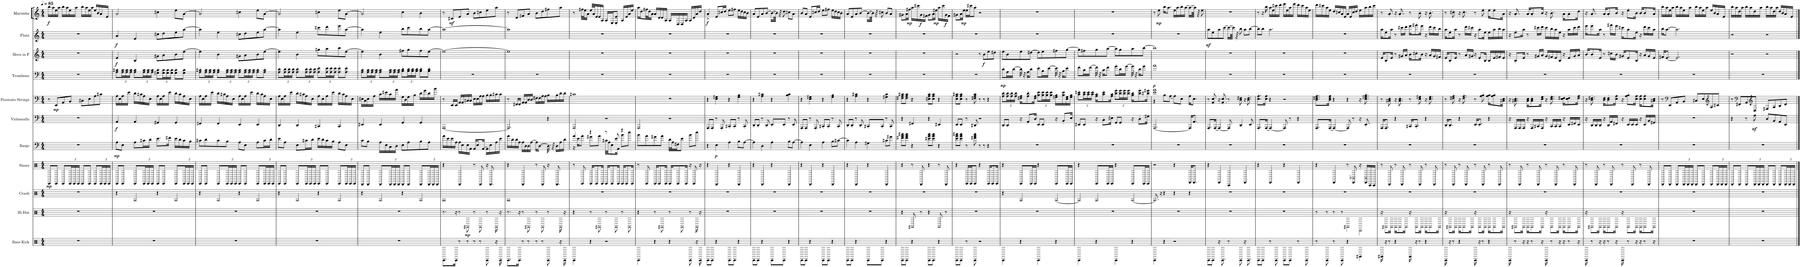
**kern	**kern	**dynam	**kern	**kern	**dynam	**kern	**dynam	**kern	**dynam	**kern	**dynam	**kern	**dynam	**kern	**dynam	**kern	**dynam	**kern	**dynam
*part11	*part10	*part10	*part9	*part8	*part8	*part7	*part7	*part6	*part6	*part5	*part5	*part4	*part4	*part3	*part3	*part2	*part2	*part1	*part1
*staff11	*staff10	*staff10	*staff9	*staff8	*staff8	*staff7	*staff7	*staff6	*staff6	*staff5	*staff5	*staff4	*staff4	*staff3	*staff3	*staff2	*staff2	*staff1	*staff1
*I"Bass Kick	*I"Hi Hat	*	*I"Crash	*I"Snare	*	*I"Banjo	*	*I"Violoncello	*	*I"Pizzicato Strings	*	*I"Trombone	*	*I"Horn in F	*	*I"Flute	*	*I"Marimba	*
*I'BK	*I'HH	*	*I'Cr	*I'Sn	*	*I'Bj.	*	*I'Vc.	*	*I'Pizz.	*	*I'Tbn.	*	*	*	*I'Fl.	*	*I'Mrm.	*
*clefX	*clefX	*	*clefX	*clefX	*	*clefF4	*	*clefF4	*	*clefF4	*	*clefF4	*	*clefG2	*	*clefG2	*	*clefG2	*
*	*	*	*	*	*	*	*	*	*	*Trd-7c-12	*	*	*	*Trd4c7	*	*	*	*	*
*k[]	*k[]	*	*k[]	*k[]	*	*k[]	*	*k[]	*	*k[]	*	*k[]	*	*k[]	*	*k[]	*	*k[]	*
*M4/4	*M4/4	*	*M4/4	*M4/4	*	*M4/4	*	*M4/4	*	*M4/4	*	*M4/4	*	*M4/4	*	*M4/4	*	*M4/4	*
*MM85	*MM85	*	*MM85	*MM85	*	*MM85	*	*MM85	*	*MM85	*	*MM85	*	*MM85	*	*MM85	*	*MM85	*
=1	=1	=1	=1	=1	=1	=1	=1	=1	=1	=1	=1	=1	=1	=1	=1	=1	=1	=1	=1
!	!	!	!	!	!LO:DY:b	!	!	!	!	!	!	!	!	!	!	!	!	!	!LO:DY:b
1r	1r	.	1r	8CC/L	mp	1r	.	1r	.	8r	.	1r	.	1r	.	1r	.	16bb\LL	f
.	.	.	.	.	.	.	.	.	.	.	.	.	.	.	.	.	.	16aa\	.
!	!	!	!	!	!	!	!	!	!	!	!LO:DY:b	!	!	!	!	!	!	!	!
.	.	.	.	8CC/J	.	.	.	.	.	8EE/L	mp	.	.	.	.	.	.	16ee\	.
.	.	.	.	.	.	.	.	.	.	.	.	.	.	.	.	.	.	16aa\JJ	.
.	.	.	.	8CC/L	.	.	.	.	.	8AA/	.	.	.	.	.	.	.	16bb\LL	.
.	.	.	.	.	.	.	.	.	.	.	.	.	.	.	.	.	.	16aa\	.
*	*	*	*	*Xbrackettup	*	*	*	*	*	*	*	*	*	*	*	*	*	*	*
.	.	.	.	24CC/L	.	.	.	.	.	8BB/J	.	.	.	.	.	.	.	16ee\	.
.	.	.	.	24CC/	.	.	.	.	.	.	.	.	.	.	.	.	.	.	.
.	.	.	.	.	.	.	.	.	.	.	.	.	.	.	.	.	.	16aa\JJ	.
.	.	.	.	24CC/JJ	.	.	.	.	.	.	.	.	.	.	.	.	.	.	.
.	.	.	.	8CC/L	.	.	.	.	.	8C#X\L	.	.	.	.	.	.	.	16bb\LL	.
.	.	.	.	.	.	.	.	.	.	.	.	.	.	.	.	.	.	16aa\	.
.	.	.	.	8CC/J	.	.	.	.	.	8E\	.	.	.	.	.	.	.	16ee\	.
.	.	.	.	.	.	.	.	.	.	.	.	.	.	.	.	.	.	16aa\JJ	.
.	.	.	.	8CC/L	.	.	.	.	.	8A\	.	.	.	.	.	.	.	16ee/LL	.
.	.	.	.	.	.	.	.	.	.	.	.	.	.	.	.	.	.	16b/	.
.	.	.	.	24CC/L	.	.	.	.	.	8c#X\J	.	.	.	.	.	.	.	16a/	.
.	.	.	.	24CC/	.	.	.	.	.	.	.	.	.	.	.	.	.	.	.
.	.	.	.	.	.	.	.	.	.	.	.	.	.	.	.	.	.	16e/JJ	.
.	.	.	.	24CC/JJ	.	.	.	.	.	.	.	.	.	.	.	.	.	.	.
=2	=2	=2	=2	=2	=2	=2	=2	=2	=2	=2	=2	=2	=2	=2	=2	=2	=2	=2	=2
!	!	!	!	!	!	!	!LO:DY:b	!	!LO:DY:b	!	!	!	!	!	!LO:DY:b	!	!LO:DY:b	!	!
1r	1r	.	4r	8CC/L	.	8A\L	mp	4AA/	f	16A\LL	.	8A\' 8c#X\'L	.	4e/	f	4a/	f	2a/	.
.	.	.	.	.	.	.	.	.	.	16E\	.	.	.	.	.	.	.	.	.
*	*	*	*	*	*	*	*	*	*	*	*	*Xbrackettup	*	*	*	*	*	*	*
.	.	.	.	8CC/J	.	8E\J	.	.	.	16A\	.	24A\ 24c#\L	.	.	.	.	.	.	.
.	.	.	.	.	.	.	.	.	.	.	.	24A\ 24c#\	.	.	.	.	.	.	.
.	.	.	.	.	.	.	.	.	.	16e\JJ	.	.	.	.	.	.	.	.	.
.	.	.	.	.	.	.	.	.	.	.	.	24A\ 24c#\JJ	.	.	.	.	.	.	.
.	.	.	4A/	8CC/L	.	8A\L	.	4AA/	.	16d\LL	.	8A\' 8c#\'L	.	4B/	.	4e/	.	.	.
.	.	.	.	.	.	.	.	.	.	16c#X\	.	.	.	.	.	.	.	.	.
.	.	.	.	24CC/L	.	16c#X\L	.	.	.	16A\	.	24A\ 24c#\L	.	.	.	.	.	.	.
.	.	.	.	24CC/	.	.	.	.	.	.	.	24A\ 24c#\	.	.	.	.	.	.	.
.	.	.	.	.	.	16d\JJ	.	.	.	16E\JJ	.	.	.	.	.	.	.	.	.
.	.	.	.	24CC/JJ	.	.	.	.	.	.	.	24A\ 24c#\JJ	.	.	.	.	.	.	.
.	.	.	4r	8CC/L	.	8.e\L	.	4GG#X/	.	16A\LL	.	8G#X\' 8c#\'L	.	8g#X\L	.	8cc#X\L	.	4cc#X\	.
.	.	.	.	.	.	.	.	.	.	16E\	.	.	.	.	.	.	.	.	.
.	.	.	.	8CC/J	.	.	.	.	.	16A\	.	24G#\ 24c#\L	.	8a\	.	8dd\	.	.	.
.	.	.	.	.	.	.	.	.	.	.	.	24G#\ 24c#\	.	.	.	.	.	.	.
.	.	.	.	.	.	16f#X\Jk	.	.	.	16e\JJ	.	.	.	.	.	.	.	.	.
.	.	.	.	.	.	.	.	.	.	.	.	24G#\ 24c#\JJ	.	.	.	.	.	.	.
.	.	.	4A/	8CC/L	.	16e\LL	.	4GG#/	.	16d\LL	.	8G#\' 8c#\'L	.	8b\	.	8ee\	.	8ee\L	.
.	.	.	.	.	.	16d\	.	.	.	16c#\	.	.	.	.	.	.	.	.	.
.	.	.	.	24CC/L	.	16c#\	.	.	.	16A\	.	8G#\' 8c#\'J	.	[8ee\J	.	[8aa\J	.	[8a\J	.
.	.	.	.	24CC/	.	.	.	.	.	.	.	.	.	.	.	.	.	.	.
.	.	.	.	.	.	16B\JJ	.	.	.	16E\JJ	.	.	.	.	.	.	.	.	.
.	.	.	.	24CC/JJ	.	.	.	.	.	.	.	.	.	.	.	.	.	.	.
=3	=3	=3	=3	=3	=3	=3	=3	=3	=3	=3	=3	=3	=3	=3	=3	=3	=3	=3	=3
1r	1r	.	4r	8CC/L	.	8c#X\L	.	4FF#X/	.	16A\LL	.	8A\' 8c#X\'L	.	4ee\]	.	4aa\]	.	2a/]	.
.	.	.	.	.	.	.	.	.	.	16E\	.	.	.	.	.	.	.	.	.
.	.	.	.	8CC/J	.	8d\	.	.	.	16A\	.	24A\ 24c#\L	.	.	.	.	.	.	.
.	.	.	.	.	.	.	.	.	.	.	.	24A\ 24c#\	.	.	.	.	.	.	.
.	.	.	.	.	.	.	.	.	.	16e\JJ	.	.	.	.	.	.	.	.	.
.	.	.	.	.	.	.	.	.	.	.	.	24A\ 24c#\JJ	.	.	.	.	.	.	.
.	.	.	4A/	8CC/L	.	8c#\	.	4FF#/	.	16d\LL	.	8A\' 8c#\'L	.	4b\	.	4ee\	.	.	.
.	.	.	.	.	.	.	.	.	.	16c#X\	.	.	.	.	.	.	.	.	.
.	.	.	.	24CC/L	.	8B\J	.	.	.	16A\	.	24A\ 24c#\L	.	.	.	.	.	.	.
.	.	.	.	24CC/	.	.	.	.	.	.	.	24A\ 24c#\	.	.	.	.	.	.	.
.	.	.	.	.	.	.	.	.	.	16E\JJ	.	.	.	.	.	.	.	.	.
.	.	.	.	24CC/JJ	.	.	.	.	.	.	.	24A\ 24c#\JJ	.	.	.	.	.	.	.
.	.	.	4r	8CC/L	.	8A\L	.	4EE/	.	16A\LL	.	8A\' 8c#\'L	.	8g#X\L	.	8cc#X\L	.	4cc#X\	.
.	.	.	.	.	.	.	.	.	.	16E\	.	.	.	.	.	.	.	.	.
.	.	.	.	8CC/J	.	8E\J	.	.	.	16A\	.	24A\ 24c#\L	.	8a\	.	8dd\	.	.	.
.	.	.	.	.	.	.	.	.	.	.	.	24A\ 24c#\	.	.	.	.	.	.	.
.	.	.	.	.	.	.	.	.	.	16e\JJ	.	.	.	.	.	.	.	.	.
.	.	.	.	.	.	.	.	.	.	.	.	24A\ 24c#\JJ	.	.	.	.	.	.	.
.	.	.	4A/	8CC/L	.	8A\L	.	4EE/	.	16d\LL	.	8A\' 8c#\'L	.	8b\	.	8ee\	.	8ee\L	.
.	.	.	.	.	.	.	.	.	.	16c#\	.	.	.	.	.	.	.	.	.
.	.	.	.	24CC/L	.	16c#\L	.	.	.	16A\	.	8A\' 8c#\'J	.	[8ee\J	.	[8aa\J	.	[8a\J	.
.	.	.	.	24CC/	.	.	.	.	.	.	.	.	.	.	.	.	.	.	.
.	.	.	.	.	.	16d\JJ	.	.	.	16E\JJ	.	.	.	.	.	.	.	.	.
.	.	.	.	24CC/JJ	.	.	.	.	.	.	.	.	.	.	.	.	.	.	.
=4	=4	=4	=4	=4	=4	=4	=4	=4	=4	=4	=4	=4	=4	=4	=4	=4	=4	=4	=4
1r	1r	.	4r	8CC/L	.	8e\L	.	4DD/	.	16A\LL	.	8A\' 8d\'L	.	4ee\]	.	4aa\]	.	2a/]	.
.	.	.	.	.	.	.	.	.	.	16E\	.	.	.	.	.	.	.	.	.
.	.	.	.	8CC/J	.	8A\J	.	.	.	16A\	.	24A\ 24d\L	.	.	.	.	.	.	.
.	.	.	.	.	.	.	.	.	.	.	.	24A\ 24d\	.	.	.	.	.	.	.
.	.	.	.	.	.	.	.	.	.	16e\JJ	.	.	.	.	.	.	.	.	.
.	.	.	.	.	.	.	.	.	.	.	.	24A\ 24d\JJ	.	.	.	.	.	.	.
.	.	.	4A/	8CC/L	.	8E\L	.	4DD/	.	16d\LL	.	8A\' 8d\'L	.	4b\	.	4ee\	.	.	.
.	.	.	.	.	.	.	.	.	.	16c#X\	.	.	.	.	.	.	.	.	.
.	.	.	.	24CC/L	.	16c#X\L	.	.	.	16A\	.	24A\ 24d\L	.	.	.	.	.	.	.
.	.	.	.	24CC/	.	.	.	.	.	.	.	24A\ 24d\	.	.	.	.	.	.	.
.	.	.	.	.	.	16d\JJ	.	.	.	16E\JJ	.	.	.	.	.	.	.	.	.
.	.	.	.	24CC/JJ	.	.	.	.	.	.	.	24A\ 24d\JJ	.	.	.	.	.	.	.
.	.	.	4r	8CC/L	.	16e\LL	.	4CC#X/	.	16A\LL	.	8A\' 8e\'L	.	8gg#X\L	.	8ccc#X\L	.	4cc#X\	.
.	.	.	.	.	.	16d\	.	.	.	16E\	.	.	.	.	.	.	.	.	.
.	.	.	.	8CC/J	.	16c#\	.	.	.	16A\	.	24A\ 24e\L	.	8aa\	.	8ddd\	.	.	.
.	.	.	.	.	.	.	.	.	.	.	.	24A\ 24e\	.	.	.	.	.	.	.
.	.	.	.	.	.	16B\JJ	.	.	.	16e\JJ	.	.	.	.	.	.	.	.	.
.	.	.	.	.	.	.	.	.	.	.	.	24A\ 24e\JJ	.	.	.	.	.	.	.
.	.	.	4A/	8CC/L	.	8A\L	.	4CC#/	.	16d\LL	.	8A\' 8e\'L	.	8bb\	.	8eee\	.	8ee\L	.
.	.	.	.	.	.	.	.	.	.	16c#\	.	.	.	.	.	.	.	.	.
.	.	.	.	24CC/L	.	8E\J	.	.	.	16A\	.	8A\' 8e\'J	.	[8ee\J	.	[8aa\J	.	[8a\J	.
.	.	.	.	24CC/	.	.	.	.	.	.	.	.	.	.	.	.	.	.	.
.	.	.	.	.	.	.	.	.	.	16E\JJ	.	.	.	.	.	.	.	.	.
.	.	.	.	24CC/JJ	.	.	.	.	.	.	.	.	.	.	.	.	.	.	.
=5	=5	=5	=5	=5	=5	=5	=5	=5	=5	=5	=5	=5	=5	=5	=5	=5	=5	=5	=5
1r	1r	.	4r	8BBB/L	.	8c\L	.	4EE#X/	.	16E#X\LL	.	8A\' 8c\'L	.	4ee\]	.	4aa\]	.	2a/]	.
.	.	.	.	.	.	.	.	.	.	16C\	.	.	.	.	.	.	.	.	.
.	.	.	.	8BBB/J	.	8B\J	.	.	.	16E#\	.	24A\ 24c\L	.	.	.	.	.	.	.
.	.	.	.	.	.	.	.	.	.	.	.	24A\ 24c\	.	.	.	.	.	.	.
.	.	.	.	.	.	.	.	.	.	16A\JJ	.	.	.	.	.	.	.	.	.
.	.	.	.	.	.	.	.	.	.	.	.	24A\ 24c\JJ	.	.	.	.	.	.	.
.	.	.	4A/	8BBB/L	.	16A\LL	.	4EE#/	.	16c\LL	.	8A\' 8c\'L	.	4b\	.	4ee\	.	.	.
.	.	.	.	.	.	16E\	.	.	.	16e#X\	.	.	.	.	.	.	.	.	.
.	.	.	.	24BBB/L	.	16C\	.	.	.	16c\	.	24A\ 24c\L	.	.	.	.	.	.	.
.	.	.	.	24BBB/	.	.	.	.	.	.	.	24A\ 24c\	.	.	.	.	.	.	.
.	.	.	.	.	.	16D\JJ	.	.	.	16a\JJ	.	.	.	.	.	.	.	.	.
.	.	.	.	24BBB/JJ	.	.	.	.	.	.	.	24A\ 24c\JJ	.	.	.	.	.	.	.
.	.	.	4r	8BBB/L	.	8E\L	.	4GG/	.	16G\LL	.	8B\' 8d\'L	.	8ff#X\L	.	8bb\L	.	4cc\	.
.	.	.	.	.	.	.	.	.	.	16D\	.	.	.	.	.	.	.	.	.
.	.	.	.	8BBB/J	.	8A\	.	.	.	16G\	.	24B\ 24d\L	.	8gg\	.	8ccc\	.	.	.
.	.	.	.	.	.	.	.	.	.	.	.	24B\ 24d\	.	.	.	.	.	.	.
.	.	.	.	.	.	.	.	.	.	16B\JJ	.	.	.	.	.	.	.	.	.
.	.	.	.	.	.	.	.	.	.	.	.	24B\ 24d\JJ	.	.	.	.	.	.	.
.	.	.	4A/	8BBB/L	.	8B\	.	4GG/	.	16d\LL	.	8B\' 8d\'L	.	8ff#\	.	8bb\	.	4b\	.
.	.	.	.	.	.	.	.	.	.	16g\	.	.	.	.	.	.	.	.	.
.	.	.	.	24BBB/L	.	8A\J	.	.	.	16d\	.	8B\' 8d\'J	.	[8ee\J	.	[8aa\J	.	.	.
.	.	.	.	24BBB/	.	.	.	.	.	.	.	.	.	.	.	.	.	.	.
.	.	.	.	.	.	.	.	.	.	16b\JJ	.	.	.	.	.	.	.	.	.
.	.	.	.	24BBB/JJ	.	.	.	.	.	.	.	.	.	.	.	.	.	.	.
=6	=6	=6	=6	=6	=6	=6	=6	=6	=6	=6	=6	=6	=6	=6	=6	=6	=6	=6	=6
8.CC\L	8.r	.	1A	4r	.	16a\LL	.	[1AAA	.	8r	.	1r	.	1ee_	.	1aa_	.	8r	.
.	.	.	.	.	.	16e\	.	.	.	.	.	.	.	.	.	.	.	.	.
!	!	!	!	!	!	!	!	!	!	!	!	!	!	!	!	!	!	!	!LO:DY:b
.	.	.	.	.	.	16e\	.	.	.	16EE/LL	.	.	.	.	.	.	.	8c#X/L	mf
16CC\Jk	16r	.	.	.	.	16A\JJ	.	.	.	16EE/JJ	.	.	.	.	.	.	.	.	.
8r	8r	.	.	4BBB/	.	16A\LL	.	.	.	16AA/LL	.	.	.	.	.	.	.	8e/	.
.	.	.	.	.	.	16E\	.	.	.	16AA/	.	.	.	.	.	.	.	.	.
!	!	!LO:DY:b	!	!	!	!	!	!	!	!	!	!	!	!	!	!	!	!	!
8r	8GG#X\	mp	.	.	.	16E\	.	.	.	16C#X/	.	.	.	.	.	.	.	8a/J	.
.	.	.	.	.	.	16AA\JJ	.	.	.	16C#/JJ	.	.	.	.	.	.	.	.	.
8r	8r	.	.	8r	.	16AA/KL	.	.	.	16E\LL	.	.	.	.	.	.	.	8b\L	.
.	.	.	.	.	.	8E/	.	.	.	16E\	.	.	.	.	.	.	.	.	.
8r	8GG\	.	.	8BBB/	.	.	.	.	.	16A\	.	.	.	.	.	.	.	8cc#X\	.
.	.	.	.	.	.	[16AA/Jk	.	.	.	16A\JJ	.	.	.	.	.	.	.	.	.
8CC\	8r	.	.	16r	.	16AA\LL]	.	.	.	16B\LL	.	.	.	.	.	.	.	8ee\	.
.	.	.	.	8.BBB/	.	16E\	.	.	.	16B\	.	.	.	.	.	.	.	.	.
16r	16GG\	.	.	.	.	16A\	.	.	.	16c#X\	.	.	.	.	.	.	.	8aa\J	.
16CC\	16r	.	.	.	.	16e\JJ	.	.	.	16c#\JJ	.	.	.	.	.	.	.	.	.
=7	=7	=7	=7	=7	=7	=7	=7	=7	=7	=7	=7	=7	=7	=7	=7	=7	=7	=7	=7
8.CC\L	8.r	.	1A	4r	.	16a\LL	.	2.AAA/]	.	8r	.	1r	.	1ee]	.	1aa]	.	8r	.
.	.	.	.	.	.	16d\	.	.	.	.	.	.	.	.	.	.	.	.	.
.	.	.	.	.	.	16d\	.	.	.	16FF#X/LL	.	.	.	.	.	.	.	8d/L	.
16CC\Jk	16r	.	.	.	.	16A\JJ	.	.	.	16FF#/JJ	.	.	.	.	.	.	.	.	.
8r	8r	.	.	4BBB/	.	16A\LL	.	.	.	16AA/LL	.	.	.	.	.	.	.	8f#X/	.
.	.	.	.	.	.	16D\	.	.	.	16AA/	.	.	.	.	.	.	.	.	.
8r	8GG#X\	.	.	.	.	16D\	.	.	.	16D/	.	.	.	.	.	.	.	8a/J	.
.	.	.	.	.	.	[16A\JJ	.	.	.	16D/JJ	.	.	.	.	.	.	.	.	.
8r	8r	.	.	8r	.	16A\KL]	.	.	.	16F#X\LL	.	.	.	.	.	.	.	8b\L	.
.	.	.	.	.	.	[8.D\J	.	.	.	16F#\	.	.	.	.	.	.	.	.	.
8r	8GG\	.	.	8BBB/	.	.	.	.	.	16A\	.	.	.	.	.	.	.	8dd\	.
.	.	.	.	.	.	.	.	.	.	16A\JJ	.	.	.	.	.	.	.	.	.
8CC\	8r	.	.	16r	.	32.D\]	.	4r	.	16B\LL	.	.	.	.	.	.	.	8ff#X\	.
.	.	.	.	.	.	64r	.	.	.	.	.	.	.	.	.	.	.	.	.
.	.	.	.	8.BBB/	.	16D\LL	.	.	.	16B\	.	.	.	.	.	.	.	.	.
16r	16GG\	.	.	.	.	16A\	.	.	.	16d\	.	.	.	.	.	.	.	8aa\J	.
16CC\	16r	.	.	.	.	16d\JJ	.	.	.	16d\JJ	.	.	.	.	.	.	.	.	.
=8	=8	=8	=8	=8	=8	=8	=8	=8	=8	=8	=8	=8	=8	=8	=8	=8	=8	=8	=8
*	*	*	*	*	*	*^	*	*	*	*	*	*	*	*	*	*	*	*	*
4CC\	4r	.	1r	8r	.	4a'/	16r	.	2AAA/	.	1c#X	.	1r	.	1r	.	1r	.	8r	.
.	.	.	.	.	.	.	16e\KL	.	.	.	.	.	.	.	.	.	.	.	.	.
.	.	.	.	8CC/	.	.	8a\J	.	.	.	.	.	.	.	.	.	.	.	32ff#X\LLL	.
.	.	.	.	.	.	.	.	.	.	.	.	.	.	.	.	.	.	.	32ee\J	.
.	.	.	.	.	.	.	.	.	.	.	.	.	.	.	.	.	.	.	16a\JJ	.
4r	8r	.	.	16CC/KL	.	4r	8g#X\L	.	.	.	.	.	.	.	.	.	.	.	32ee/LLL	.
.	.	.	.	.	.	.	.	.	.	.	.	.	.	.	.	.	.	.	32a/J	.
.	.	.	.	8CC/	.	.	.	.	.	.	.	.	.	.	.	.	.	.	16e/	.
.	8GG#X\	.	.	.	.	.	8a\J	.	.	.	.	.	.	.	.	.	.	.	16e/	.
.	.	.	.	16CC/Jk	.	.	.	.	.	.	.	.	.	.	.	.	.	.	16A/JJ	.
2r	8r	.	.	16CC/KL	.	8r	32c#X\LLL	.	2r	.	.	.	.	.	.	.	.	.	16A/LL	.
.	.	.	.	.	.	.	32A\JJ	.	.	.	.	.	.	.	.	.	.	.	.	.
.	.	.	.	8CC/	.	.	8E'\	.	.	.	.	.	.	.	.	.	.	.	16E/J	.
.	8GG\	.	.	.	.	8e/	.	.	.	.	.	.	.	.	.	.	.	.	8E/' 8e/'J	.
.	.	.	.	16CC/Jk	.	.	16AA\Jk	.	.	.	.	.	.	.	.	.	.	.	.	.
.	8r	.	.	16CC/KL	.	4r	8b\L	.	.	.	.	.	.	.	.	.	.	.	16A/LL	.
.	.	.	.	8CC/	.	.	.	.	.	.	.	.	.	.	.	.	.	.	16e/	.
.	8GG\	.	.	.	.	.	8ee\J	.	.	.	.	.	.	.	.	.	.	.	16a/	.
.	.	.	.	16CC/Jk	.	.	.	.	.	.	.	.	.	.	.	.	.	.	16ee/JJ	.
*	*	*	*	*	*	*v	*v	*	*	*	*	*	*	*	*	*	*	*	*	*
=9	=9	=9	=9	=9	=9	=9	=9	=9	=9	=9	=9	=9	=9	=9	=9	=9	=9	=9	=9
4CC\	4r	.	1r	8r	.	8b\L	.	2AAA/	.	1r	.	1r	.	1r	.	1r	.	16aa\LL	.
.	.	.	.	.	.	.	.	.	.	.	.	.	.	.	.	.	.	16dd\	.
.	.	.	.	8CC/	.	8a\	.	.	.	.	.	.	.	.	.	.	.	32ff#X\L	.
.	.	.	.	.	.	.	.	.	.	.	.	.	.	.	.	.	.	32dd\J	.
.	.	.	.	.	.	.	.	.	.	.	.	.	.	.	.	.	.	16a\JJ	.
4r	8r	.	.	16CC/KL	.	8g#X\	.	.	.	.	.	.	.	.	.	.	.	16a/LL	.
.	.	.	.	8CC/	.	.	.	.	.	.	.	.	.	.	.	.	.	16d/	.
.	8GG#X\	.	.	.	.	8a\J	.	.	.	.	.	.	.	.	.	.	.	16d/	.
.	.	.	.	16CC/Jk	.	.	.	.	.	.	.	.	.	.	.	.	.	16A/JJ	.
4r	8r	.	.	16CC/KL	.	32d\LLL	.	2r	.	.	.	.	.	.	.	.	.	16A/LL	.
.	.	.	.	.	.	32A\J	.	.	.	.	.	.	.	.	.	.	.	.	.
.	.	.	.	8CC/	.	16F#X\J	.	.	.	.	.	.	.	.	.	.	.	16D/	.
.	8GG\	.	.	.	.	8e\J	.	.	.	.	.	.	.	.	.	.	.	16D/	.
.	.	.	.	16CC/Jk	.	.	.	.	.	.	.	.	.	.	.	.	.	16A/JJ	.
8CC\	8r	.	.	16r	.	8b\L	.	.	.	.	.	.	.	.	.	.	.	16A/LL	.
.	.	.	.	8CC/	.	.	.	.	.	.	.	.	.	.	.	.	.	16d/	.
16r	16GG\	.	.	.	.	8ee\J	.	.	.	.	.	.	.	.	.	.	.	16a/	.
16CC\	16r	.	.	16r	.	.	.	.	.	.	.	.	.	.	.	.	.	16dd/JJ	.
=10	=10	=10	=10	=10	=10	=10	=10	=10	=10	=10	=10	=10	=10	=10	=10	=10	=10	=10	=10
!	!	!	!	!	!	!	!	!	!	!	!	!	!	!	!	!	!	!	!LO:DY:b
8CC\L	1r	.	1r	4r	.	4r	.	8AAA'/L	.	4r	.	1r	.	1r	.	1r	.	4a'^/	f
8CC\J	.	.	.	.	.	.	.	8AAA'/J	.	.	.	.	.	.	.	.	.	.	.
!	!	!	!	!	!	!	!LO:DY:b	!	!	!	!	!	!	!	!	!	!	!	!
4r	.	.	.	4BBB/	.	4E\	p	8r	.	4E\ 4G#X\	.	.	.	.	.	.	.	8e/L	.
.	.	.	.	.	.	.	.	8AAA'/	.	.	.	.	.	.	.	.	.	16cc#X/L	.
.	.	.	.	.	.	.	.	.	.	.	.	.	.	.	.	.	.	16dd/JJ	.
8CC\L	.	.	.	4r	.	4A\	.	8CC#X'/L	.	4r	.	.	.	.	.	.	.	8ee'\L	.
8CC\J	.	.	.	.	.	.	.	8CC#'/J	.	.	.	.	.	.	.	.	.	8ff#X\J	.
4r	.	.	.	4BBB/	.	8B\L	.	8r	.	4G#\ 4B\	.	.	.	.	.	.	.	16ee\LL	.
.	.	.	.	.	.	.	.	.	.	.	.	.	.	.	.	.	.	16dd\	.
.	.	.	.	.	.	[8A\J	.	8CC#'/	.	.	.	.	.	.	.	.	.	16cc#\	.
.	.	.	.	.	.	.	.	.	.	.	.	.	.	.	.	.	.	16b\JJ	.
=11	=11	=11	=11	=11	=11	=11	=11	=11	=11	=11	=11	=11	=11	=11	=11	=11	=11	=11	=11
8CC\L	1r	.	1r	4r	.	4A\]	.	8DD'/L	.	4r	.	1r	.	1r	.	1r	.	8a/L	.
8CC\J	.	.	.	.	.	.	.	8DD'/J	.	.	.	.	.	.	.	.	.	8e/	.
4r	.	.	.	4BBB/	.	4D\	.	8r	.	4A\ 4c#X\	.	.	.	.	.	.	.	8a/	.
.	.	.	.	.	.	.	.	8DD'/	.	.	.	.	.	.	.	.	.	[8b/J	.
8CC\L	.	.	.	4r	.	4A\	.	8EE'/L	.	4r	.	.	.	.	.	.	.	16.b\LL_	.
.	.	.	.	.	.	.	.	.	.	.	.	.	.	.	.	.	.	64b\JJkk]	.
.	.	.	.	.	.	.	.	.	.	.	.	.	.	.	.	.	.	64r	.
8CC\J	.	.	.	.	.	.	.	8EE'/J	.	.	.	.	.	.	.	.	.	8dd\	.
4r	.	.	.	4BBB/	.	8B\L	.	8r	.	4B\ 4c#\	.	.	.	.	.	.	.	8cc#X\L	.
.	.	.	.	.	.	[8A\J	.	8EE'/	.	.	.	.	.	.	.	.	.	8a\J	.
=12	=12	=12	=12	=12	=12	=12	=12	=12	=12	=12	=12	=12	=12	=12	=12	=12	=12	=12	=12
8CC\L	1r	.	1r	4r	.	4A\]	.	8AAA'/L	.	4r	.	1r	.	1r	.	1r	.	8b/L	.
8CC\J	.	.	.	.	.	.	.	8AAA'/J	.	.	.	.	.	.	.	.	.	8a/J	.
4r	.	.	.	4BBB/	.	4E\	.	8r	.	4E\ 4G#X\	.	.	.	.	.	.	.	8e/L	.
.	.	.	.	.	.	.	.	8AAA'/	.	.	.	.	.	.	.	.	.	16cc#X/L	.
.	.	.	.	.	.	.	.	.	.	.	.	.	.	.	.	.	.	16dd/JJ	.
8CC\L	.	.	.	4r	.	4A\	.	8CC#X'/L	.	4r	.	.	.	.	.	.	.	8ee\L	.
8CC\J	.	.	.	.	.	.	.	8CC#'/J	.	.	.	.	.	.	.	.	.	8ff#X\J	.
4r	.	.	.	4BBB/	.	8B\L	.	8r	.	4G#\ 4B\	.	.	.	.	.	.	.	16ee\LL	.
.	.	.	.	.	.	.	.	.	.	.	.	.	.	.	.	.	.	16dd\	.
.	.	.	.	.	.	[8c#X\J	.	8CC#'/	.	.	.	.	.	.	.	.	.	16cc#\	.
.	.	.	.	.	.	.	.	.	.	.	.	.	.	.	.	.	.	16b\JJ	.
=13	=13	=13	=13	=13	=13	=13	=13	=13	=13	=13	=13	=13	=13	=13	=13	=13	=13	=13	=13
8CC\L	1r	.	1r	4r	.	4c#\]	.	8DD'/L	.	4r	.	1r	.	1r	.	1r	.	8a/L	.
8CC\J	.	.	.	.	.	.	.	8DD'/J	.	.	.	.	.	.	.	.	.	8e/	.
4r	.	.	.	4BBB/	.	4A\	.	8r	.	4A\ 4c#X\	.	.	.	.	.	.	.	8a/	.
.	.	.	.	.	.	.	.	8DD'/	.	.	.	.	.	.	.	.	.	[8b/J	.
8CC\L	.	.	.	4r	.	4G#X\	.	8CC#X'/L	.	4r	.	.	.	.	.	.	.	16.b\LL_	.
.	.	.	.	.	.	.	.	.	.	.	.	.	.	.	.	.	.	64b\JJkk]	.
.	.	.	.	.	.	.	.	.	.	.	.	.	.	.	.	.	.	64r	.
8CC\J	.	.	.	.	.	.	.	8CC#'/J	.	.	.	.	.	.	.	.	.	8cc#X\	.
4r	.	.	.	4BBB/	.	8c#X\L	.	8r	.	4G#X\ 4c#\	.	.	.	.	.	.	.	8b/L	.
.	.	.	.	.	.	8g#X\J	.	8CC#'/	.	.	.	.	.	.	.	.	.	8a/J	.
=14	=14	=14	=14	=14	=14	=14	=14	=14	=14	=14	=14	=14	=14	=14	=14	=14	=14	=14	=14
8CC\L	4r	.	1r	4r	.	8f#X\ 8a\ 8cc#X\L	.	4r	.	8F#X\ 8A\ 8c#X\L	.	1r	.	1r	.	1r	.	8g#X\L	.
8CC\J	.	.	.	.	.	8f#\ 8a\ 8cc#\J	.	.	.	8F#\ 8A\ 8c#\J	.	.	.	.	.	.	.	16a\L	.
!	!	!	!	!	!	!	!	!	!	!	!	!	!	!	!	!	!	!	!LO:DY:b
.	.	.	.	.	.	.	.	.	.	.	.	.	.	.	.	.	.	16ff#X\JJ	mp
4r	8GG#X/	.	.	8r	.	4r	.	4FF#X/	.	4r	.	.	.	.	.	.	.	16aa\LL	.
.	.	.	.	.	.	.	.	.	.	.	.	.	.	.	.	.	.	16ccc#X\	.
!	!	!	!	!	!	!	!	!	!	!	!	!	!	!	!	!	!	!	!LO:DY:b
.	8r	.	.	8BBB/	.	.	.	.	.	.	.	.	.	.	.	.	.	16g#\	f
.	.	.	.	.	.	.	.	.	.	.	.	.	.	.	.	.	.	16f#X\JJ	.
8CC\L	4r	.	.	4r	.	8e#X\ 8a\ 8cc#\L	.	4r	.	8E#X\ 8A\ 8c#\L	.	.	.	.	.	.	.	8g#\L	.
8CC\J	.	.	.	.	.	8e#\ 8a\ 8cc#\J	.	.	.	8E#\ 8A\ 8c#\J	.	.	.	.	.	.	.	16a\L	.
!	!	!	!	!	!	!	!	!	!	!	!	!	!	!	!	!	!	!	!LO:DY:b
.	.	.	.	.	.	.	.	.	.	.	.	.	.	.	.	.	.	16ee#X\JJ	mp
4r	8GG/	.	.	8r	.	4r	.	4EE#X/	.	4r	.	.	.	.	.	.	.	16aa\LL	.
.	.	.	.	.	.	.	.	.	.	.	.	.	.	.	.	.	.	16ccc#\	.
!	!	!	!	!	!	!	!	!	!	!	!	!	!	!	!	!	!	!	!LO:DY:b
.	8r	.	.	8BBB/	.	.	.	.	.	.	.	.	.	.	.	.	.	16g#\	f
.	.	.	.	.	.	.	.	.	.	.	.	.	.	.	.	.	.	16f#\JJ	.
=15	=15	=15	=15	=15	=15	=15	=15	=15	=15	=15	=15	=15	=15	=15	=15	=15	=15	=15	=15
8CC\L	1r	.	1r	4r	.	8e\ 8a\ 8cc#X\L	.	8EE/L	.	8E\ 8A\ 8c#X\L	.	1r	.	2r	.	1r	.	8g#X\L	.
8CC\J	.	.	.	.	.	8e\ 8a\ 8cc#\J	.	8EE/J	.	8E\ 8A\ 8c#\J	.	.	.	.	.	.	.	16a\L	.
!	!	!	!	!	!	!	!	!	!	!	!	!	!	!	!	!	!	!	!LO:DY:b
.	.	.	.	.	.	.	.	.	.	.	.	.	.	.	.	.	.	16ee\JJ	mp
8r	.	.	.	16CC/LL	.	8r	.	8r	.	8r	.	.	.	.	.	.	.	16ee\LL	.
.	.	.	.	16CC/J	.	.	.	.	.	.	.	.	.	.	.	.	.	16ccc#X\J	.
8CC\	.	.	.	8CC/J	.	8f#X\ 8a\ 8cc#\	.	8DD#X/	.	8F#X\ 8A\ 8c#\	.	.	.	.	.	.	.	8aa'\J	.
2r	.	.	.	4r	.	8r	.	2r	.	8r	.	.	.	8r	.	.	.	2r	.
!	!	!	!	!	!	!	!	!	!	!	!	!	!	!	!LO:DY:b	!	!	!	!
.	.	.	.	.	.	8r	.	.	.	8r	.	.	.	8b\L	f	.	.	.	.
.	.	.	.	16CC/KL	.	4r	.	.	.	4r	.	.	.	8ee\	.	.	.	.	.
.	.	.	.	8CC/	.	.	.	.	.	.	.	.	.	.	.	.	.	.	.
.	.	.	.	.	.	.	.	.	.	.	.	.	.	8dd#X\J	.	.	.	.	.
.	.	.	.	16CC/Jk	.	.	.	.	.	.	.	.	.	.	.	.	.	.	.
=16	=16	=16	=16	=16	=16	=16	=16	=16	=16	=16	=16	=16	=16	=16	=16	=16	=16	=16	=16
!	!	!	!	!	!	!	!	!	!	!	!	!	!LO:DY:b	!	!	!	!	!	!
4CC\	1r	.	4r	4r	.	1r	.	8DD/L	.	8A\' 8d\'L	.	8d'\L	mp	8ee\L	.	1r	.	1r	.
*	*	*	*	*	*	*	*	*	*	*Xbrackettup	*	*	*	*	*	*	*	*	*
.	.	.	.	.	.	.	.	8DD/J	.	24A\ 24d\L	.	16A\L	.	8b\	.	.	.	.	.
.	.	.	.	.	.	.	.	.	.	24A\ 24d\	.	.	.	.	.	.	.	.	.
.	.	.	.	.	.	.	.	.	.	.	.	[16d\JJ	.	.	.	.	.	.	.
.	.	.	.	.	.	.	.	.	.	24A\ 24d\JJ	.	.	.	.	.	.	.	.	.
4r	.	.	2A/	8CC/L	.	.	.	16r	.	16F#X\ 16A\KL	.	32d\]	.	8ee\	.	.	.	.	.
.	.	.	.	.	.	.	.	.	.	.	.	32r	.	.	.	.	.	.	.
.	.	.	.	.	.	.	.	8AA'/L	.	8A\' 8d\'	.	16A\KL	.	.	.	.	.	.	.
.	.	.	.	16CC/L	.	.	.	.	.	.	.	8d'\J	.	[8dd#X\J	.	.	.	.	.
.	.	.	.	16CC/JJ	.	.	.	16D/Jk	.	16F#\ 16A\Jk	.	.	.	.	.	.	.	.	.
4CC\	.	.	.	4r	.	.	.	8EE/L	.	8B\' 8e\'L	.	8e'\L	.	8dd#\L]	.	.	.	.	.
.	.	.	.	.	.	.	.	8EE/J	.	24B\ 24e\L	.	16B\L	.	8ee\	.	.	.	.	.
.	.	.	.	.	.	.	.	.	.	24B\ 24e\	.	.	.	.	.	.	.	.	.
.	.	.	.	.	.	.	.	.	.	.	.	[16e\JJ	.	.	.	.	.	.	.
.	.	.	.	.	.	.	.	.	.	24B\ 24e\JJ	.	.	.	.	.	.	.	.	.
4r	.	.	[4A/	8CC/L	.	.	.	16r	.	16G#X\ 16B\LL	.	32e\]	.	8ff#X\	.	.	.	.	.
.	.	.	.	.	.	.	.	.	.	.	.	32r	.	.	.	.	.	.	.
.	.	.	.	.	.	.	.	8BB'/L	.	16B\ 16e\	.	16B\KL	.	.	.	.	.	.	.
.	.	.	.	16CC/L	.	.	.	.	.	16E\ 16G#\	.	8e'\J	.	[8gg\J	.	.	.	.	.
.	.	.	.	16CC/JJ	.	.	.	16E/Jk	.	16G#\ 16B\JJ	.	.	.	.	.	.	.	.	.
=17	=17	=17	=17	=17	=17	=17	=17	=17	=17	=17	=17	=17	=17	=17	=17	=17	=17	=17	=17
4CC\	1r	.	4A/]	4r	.	1r	.	8EE#X/L	.	8c\' 8e#X\'L	.	8f'\L	.	8gg\L]	.	1r	.	1r	.
.	.	.	.	.	.	.	.	8EE#/J	.	24c\ 24e#\L	.	16c\L	.	8ff#X\	.	.	.	.	.
.	.	.	.	.	.	.	.	.	.	24c\ 24e#\	.	.	.	.	.	.	.	.	.
.	.	.	.	.	.	.	.	.	.	.	.	[16f\JJ	.	.	.	.	.	.	.
.	.	.	.	.	.	.	.	.	.	24c\ 24e#\JJ	.	.	.	.	.	.	.	.	.
4r	.	.	2A/	8CC/L	.	.	.	16r	.	16A\ 16c\KL	.	32f\]	.	8gg\	.	.	.	.	.
.	.	.	.	.	.	.	.	.	.	.	.	32r	.	.	.	.	.	.	.
.	.	.	.	.	.	.	.	8C'\L	.	8c\' 8e#\'	.	16c\KL	.	.	.	.	.	.	.
.	.	.	.	16CC/L	.	.	.	.	.	.	.	8f'\J	.	[8aa\J	.	.	.	.	.
.	.	.	.	16CC/JJ	.	.	.	16E#X\Jk	.	16A\ 16c\Jk	.	.	.	.	.	.	.	.	.
4CC\	.	.	.	4r	.	.	.	8GG/L	.	8d\' 8g\'L	.	8g'\L	.	8aa\L]	.	.	.	.	.
.	.	.	.	.	.	.	.	8GG/J	.	24d\ 24g\L	.	16d\L	.	8gg\	.	.	.	.	.
.	.	.	.	.	.	.	.	.	.	24d\ 24g\	.	.	.	.	.	.	.	.	.
.	.	.	.	.	.	.	.	.	.	.	.	[16g\JJ	.	.	.	.	.	.	.
.	.	.	.	.	.	.	.	.	.	24d\ 24g\JJ	.	.	.	.	.	.	.	.	.
4r	.	.	[4A/	8CC/L	.	.	.	16r	.	16B\ 16d\KL	.	32g\]	.	8aa\	.	.	.	.	.
.	.	.	.	.	.	.	.	.	.	.	.	32r	.	.	.	.	.	.	.
.	.	.	.	.	.	.	.	8D'\L	.	8d\' 8g\'	.	16d\KL	.	.	.	.	.	.	.
.	.	.	.	16CC/L	.	.	.	.	.	.	.	8g'\J	.	[8bb\J	.	.	.	.	.
.	.	.	.	16CC/JJ	.	.	.	16G#X\Jk	.	16d#X\ 16g#X\Jk	.	.	.	.	.	.	.	.	.
=18	=18	=18	=18	=18	=18	=18	=18	=18	=18	=18	=18	=18	=18	=18	=18	=18	=18	=18	=18
*	*	*	*	*	*	*	*	*	*	*^	*	*	*	*	*	*	*	*	*
!	!	!	!	!	!	!	!	!	!	!	!	!	!	!LO:DY:b	!	!	!	!	!	!
4CC\	1r	.	8.A/]	2r	.	1r	.	[2.AAA/	.	1e 1a	4r	.	1a	p	1bb]	.	1r	.	8r	.
!	!	!	!	!	!	!	!	!	!	!	!	!	!	!	!	!	!	!	!	!LO:DY:b
.	.	.	.	.	.	.	.	.	.	.	.	.	.	.	.	.	.	.	8ee\	mp
.	.	.	16r	.	.	.	.	.	.	.	.	.	.	.	.	.	.	.	.	.
4r	.	.	4r	.	.	.	.	.	.	.	8B\L	.	.	.	.	.	.	.	16bb\KL	.
.	.	.	.	.	.	.	.	.	.	.	.	.	.	.	.	.	.	.	8.aa\J	.
.	.	.	.	.	.	.	.	.	.	.	[8A\J	.	.	.	.	.	.	.	.	.
2r	.	.	4r	4r	.	.	.	.	.	.	8A\L]	.	.	.	.	.	.	.	16ee\LL	.
.	.	.	.	.	.	.	.	.	.	.	.	.	.	.	.	.	.	.	16aa\	.
.	.	.	.	.	.	.	.	.	.	.	8E\J	.	.	.	.	.	.	.	16bb\	.
.	.	.	.	.	.	.	.	.	.	.	.	.	.	.	.	.	.	.	[16aa\JJ	.
.	.	.	4r	16DD/KL	.	.	.	16AAA/KL]	.	.	16A\KL	.	.	.	.	.	.	.	16.aa\LL_	.
.	.	.	.	8.DD/J	.	.	.	8.AA/J	.	.	8.E\J	.	.	.	.	.	.	.	.	.
.	.	.	.	.	.	.	.	.	.	.	.	.	.	.	.	.	.	.	64aa\JJkk]	.
.	.	.	.	.	.	.	.	.	.	.	.	.	.	.	.	.	.	.	64r	.
.	.	.	.	.	.	.	.	.	.	.	.	.	.	.	.	.	.	.	8ee\	.
*	*	*	*	*	*	*	*	*	*	*v	*v	*	*	*	*	*	*	*	*	*
=19	=19	=19	=19	=19	=19	=19	=19	=19	=19	=19	=19	=19	=19	=19	=19	=19	=19	=19	=19
!	!	!	!	!	!	!	!	!	!	!	!	!	!	!	!	!	!LO:DY:b	!	!
8CC\L	1r	.	1r	4r	.	1r	.	8.AAA'/L	.	8r	.	1r	.	1r	.	8aa\L	mf	1r	.
8CC\J	.	.	.	.	.	.	.	.	.	8AA/ 8E/	.	.	.	.	.	8ee\	.	.	.
.	.	.	.	.	.	.	.	[16AAA/Jk	.	.	.	.	.	.	.	.	.	.	.
16r	.	.	.	4DD/	.	.	.	4AAA/_	.	16r	.	.	.	.	.	8aa\	.	.	.
8.CC\	.	.	.	.	.	.	.	.	.	8.AA/' 8.E/'	.	.	.	.	.	.	.	.	.
.	.	.	.	.	.	.	.	.	.	.	.	.	.	.	.	[8ccc\J	.	.	.
8r	.	.	.	4AAA/	.	.	.	8AAA/]	.	8r	.	.	.	.	.	16.ccc\LL_	.	.	.
.	.	.	.	.	.	.	.	.	.	.	.	.	.	.	.	64ccc\JJkk]	.	.	.
.	.	.	.	.	.	.	.	.	.	.	.	.	.	.	.	64r	.	.	.
8CC\	.	.	.	.	.	.	.	4DD/	.	8D\ 8F#X\	.	.	.	.	.	8bb\	.	.	.
16r	.	.	.	4DD/	.	.	.	.	.	16r	.	.	.	.	.	8aa\L	.	.	.
8.CC\	.	.	.	.	.	.	.	.	.	8.D\' 8.F#\'	.	.	.	.	.	.	.	.	.
.	.	.	.	.	.	.	.	8EE/	.	.	.	.	.	.	.	[8bb\J	.	.	.
=20	=20	=20	=20	=20	=20	=20	=20	=20	=20	=20	=20	=20	=20	=20	=20	=20	=20	=20	=20
8CC\L	1r	.	1r	4r	.	1r	.	8.AAA'/L	.	8.E\' 8.A\'L	.	1r	.	1r	.	8bb\L]	.	8r	.
8CC\J	.	.	.	.	.	.	.	.	.	.	.	.	.	.	.	8bb\J	.	16r	.
.	.	.	.	.	.	.	.	[16AAA/Jk	.	16E\ 16A\Jk	.	.	.	.	.	.	.	16bb\	.
8r	.	.	.	4DD/	.	.	.	4AAA/_	.	4r	.	.	.	.	.	2.aa\	.	16aa\LL	.
.	.	.	.	.	.	.	.	.	.	.	.	.	.	.	.	.	.	16ee\	.
8CC\	.	.	.	.	.	.	.	.	.	.	.	.	.	.	.	.	.	16ccc#X\	.
.	.	.	.	.	.	.	.	.	.	.	.	.	.	.	.	.	.	16ddd\JJ	.
8CC\L	.	.	.	4r	.	.	.	8AAA/]	.	2r	.	.	.	.	.	.	.	16eee\LL	.
.	.	.	.	.	.	.	.	.	.	.	.	.	.	.	.	.	.	16ee\	.
8CC\J	.	.	.	.	.	.	.	8r	.	.	.	.	.	.	.	.	.	16aa\	.
.	.	.	.	.	.	.	.	.	.	.	.	.	.	.	.	.	.	16eee\JJ	.
8r	.	.	.	4DD/	.	.	.	4r	.	.	.	.	.	.	.	.	.	16ddd\LL	.
.	.	.	.	.	.	.	.	.	.	.	.	.	.	.	.	.	.	16ccc#\	.
8CC\	.	.	.	.	.	.	.	.	.	.	.	.	.	.	.	.	.	16aa\	.
.	.	.	.	.	.	.	.	.	.	.	.	.	.	.	.	.	.	16ee\JJ	.
=21	=21	=21	=21	=21	=21	=21	=21	=21	=21	=21	=21	=21	=21	=21	=21	=21	=21	=21	=21
8r	8r	.	1r	4r	.	1r	.	8.AAA'/L	.	8.D\' 8.F#X\' 8.A\'L	.	1r	.	1r	.	1r	.	16ddd\LL	.
.	.	.	.	.	.	.	.	.	.	.	.	.	.	.	.	.	.	16ccc#X\	.
8CC\	8r	.	.	.	.	.	.	.	.	.	.	.	.	.	.	.	.	16aa\	.
.	.	.	.	.	.	.	.	[16AAA/Jk	.	16D\ 16F#\ 16A\Jk	.	.	.	.	.	.	.	16ee\JJ	.
8r	8r	.	.	4DD/	.	.	.	4AAA/_	.	4r	.	.	.	.	.	.	.	16dd/LL	.
.	.	.	.	.	.	.	.	.	.	.	.	.	.	.	.	.	.	16cc#X/	.
8CC\	8r	.	.	.	.	.	.	.	.	.	.	.	.	.	.	.	.	16a/	.
.	.	.	.	.	.	.	.	.	.	.	.	.	.	.	.	.	.	16e/JJ	.
4r	4GG#X\	.	.	8r	.	.	.	8AAA/]	.	4r	.	.	.	.	.	.	.	16a/LL	.
.	.	.	.	.	.	.	.	.	.	.	.	.	.	.	.	.	.	16e/	.
.	.	.	.	8DD/ 8BB-X/	.	.	.	8r	.	.	.	.	.	.	.	.	.	16cc#/	.
.	.	.	.	.	.	.	.	.	.	.	.	.	.	.	.	.	.	16dd/JJ	.
4GG#X\	4CC\	.	.	16r	.	.	.	16r	.	16r	.	.	.	.	.	.	.	16ee\LL	.
.	.	.	.	16DD/ 16BB/LL	.	.	.	8.EE'/	.	8.E\' 8.G#X\' 8.B\'	.	.	.	.	.	.	.	16aa\	.
.	.	.	.	16AAA/	.	.	.	.	.	.	.	.	.	.	.	.	.	16bb\	.
.	.	.	.	16AAA/JJ	.	.	.	.	.	.	.	.	.	.	.	.	.	16ccc#\JJ	.
=22	=22	=22	=22	=22	=22	=22	=22	=22	=22	=22	=22	=22	=22	=22	=22	=22	=22	=22	=22
16GG#X\	16r	.	1r	8r	.	1r	.	16AAA/KL	.	8r	.	1r	.	16e/KL	.	16aa\KL	.	8r	.
16r	8GG#X\L	.	.	.	.	.	.	8.AAA'/J	.	.	.	.	.	8B'/	.	8ee'\	.	.	.
8r	.	.	.	8BBB/	.	.	.	.	.	8C#X\' 8E\'	.	.	.	.	.	.	.	8a'/	.
.	16GG\Jk	.	.	.	.	.	.	.	.	.	.	.	.	16e/Jk	.	16aa\Jk	.	.	.
4r	16GG\KL	.	.	8r	.	.	.	4r	.	16r	.	.	.	8r	.	8r	.	16r	.
.	8GG\	.	.	.	.	.	.	.	.	8.C#\' 8.E\'	.	.	.	.	.	.	.	8.a'/	.
.	.	.	.	8BBB/	.	.	.	.	.	.	.	.	.	16g#X/LL	.	16ccc#X\LL	.	.	.
.	16GG\Jk	.	.	.	.	.	.	.	.	.	.	.	.	16a/JJ	.	16ddd\JJ	.	.	.
16GG\	16r	.	.	8r	.	.	.	16CC#X/KL	.	8r	.	.	.	16b\KL	.	16eee\KL	.	8r	.
16r	8GG\L	.	.	.	.	.	.	8.CC#'/J	.	.	.	.	.	8cc#X'\	.	8fff#X'\	.	.	.
8r	.	.	.	8BBB/	.	.	.	.	.	8E\' 8G#X\'	.	.	.	.	.	.	.	8b'\	.
.	16GG\Jk	.	.	.	.	.	.	.	.	.	.	.	.	16b\Jk	.	16eee\Jk	.	.	.
4r	16GG\KL	.	.	8r	.	.	.	4r	.	16r	.	.	.	16r	.	16r	.	16r	.
.	8GG\	.	.	.	.	.	.	.	.	8.E\' 8.G#\'	.	.	.	16a/LL	.	16ddd\LL	.	8.b'\	.
.	.	.	.	8BBB/	.	.	.	.	.	.	.	.	.	16g#/	.	16ccc#\	.	.	.
.	16GG\Jk	.	.	.	.	.	.	.	.	.	.	.	.	16f#X/JJ	.	16bb\JJ	.	.	.
=23	=23	=23	=23	=23	=23	=23	=23	=23	=23	=23	=23	=23	=23	=23	=23	=23	=23	=23	=23
16CC\	16r	.	1r	8r	.	1r	.	16DD/KL	.	8r	.	1r	.	16e/KL	.	16aa\KL	.	8r	.
16r	8GG#X\L	.	.	.	.	.	.	8.DD'/J	.	.	.	.	.	8B'/	.	8ee'\	.	.	.
8r	.	.	.	8BBB/	.	.	.	.	.	8F#X\' 8A\'	.	.	.	.	.	.	.	8cc#X'\	.
.	16GG\Jk	.	.	.	.	.	.	.	.	.	.	.	.	16e/Jk	.	16aa\Jk	.	.	.
4r	16GG\KL	.	.	8r	.	.	.	4r	.	16r	.	.	.	8r	.	8r	.	16r	.
.	8GG\	.	.	.	.	.	.	.	.	8.F#\' 8.A\'	.	.	.	.	.	.	.	8.cc#'\	.
.	.	.	.	8BBB/	.	.	.	.	.	.	.	.	.	16a/LL	.	16ddd\LL	.	.	.
.	16GG\Jk	.	.	.	.	.	.	.	.	.	.	.	.	16g#X/JJ	.	16ccc#X\JJ	.	.	.
16CC\	16r	.	.	8r	.	.	.	16EE/KL	.	8r	.	.	.	16r	.	16r	.	8r	.
16r	8GG\L	.	.	.	.	.	.	8.EE'/J	.	.	.	.	.	8e'/L	.	8aa'\L	.	.	.
8r	.	.	.	8BBB/	.	.	.	.	.	8A\' 8B\'	.	.	.	.	.	.	.	8ee'\	.
.	16GG\Jk	.	.	.	.	.	.	.	.	.	.	.	.	16B/Jk	.	16ee\Jk	.	.	.
4r	16GG\KL	.	.	8r	.	.	.	4r	.	16A\ 16B\KL	.	.	.	16B/LL	.	16ee\LL	.	16ee\KL	.
.	8GG\	.	.	.	.	.	.	.	.	8A\' 8B\'	.	.	.	16e/	.	16aa\	.	8ee'\	.
.	.	.	.	8BBB/	.	.	.	.	.	.	.	.	.	16f#X/	.	16bb\	.	.	.
.	16GG\Jk	.	.	.	.	.	.	.	.	16C#X\ 16E\Jk	.	.	.	16e/JJ	.	16aa\JJ	.	16a\Jk	.
=24	=24	=24	=24	=24	=24	=24	=24	=24	=24	=24	=24	=24	=24	=24	=24	=24	=24	=24	=24
16CC\	16r	.	1r	8r	.	1r	.	16r	.	16r	.	1r	.	16r	.	16r	.	16r	.
8r	8GG#X\L	.	.	.	.	.	.	16AAA/LL	.	8.C#X\' 8.E\'	.	.	.	8B'/L	.	8ee'\L	.	8.a'/	.
.	.	.	.	8BBB/	.	.	.	16AAA/	.	.	.	.	.	.	.	.	.	.	.
16r	16GG\Jk	.	.	.	.	.	.	16AAA/JJ	.	.	.	.	.	16e/Jk	.	16aa\Jk	.	.	.
16r	16GG\KL	.	.	8r	.	.	.	16r	.	16C#\ 16E\KL	.	.	.	8r	.	8r	.	16a/KL	.
8r	8GG\	.	.	.	.	.	.	16AAA/LL	.	8C#\' 8E\'	.	.	.	.	.	.	.	8a'/	.
.	.	.	.	8BBB/	.	.	.	16CC#X/	.	.	.	.	.	16g#X/LL	.	16ccc#X\LL	.	.	.
16r	16GG\Jk	.	.	.	.	.	.	16AAA/JJ	.	16E\ 16G\Jk	.	.	.	16a/JJ	.	16ddd\JJ	.	16b/Jk	.
16CC\	16r	.	.	8r	.	.	.	16r	.	16r	.	.	.	16g#/LL	.	16ccc#\LL	.	16r	.
8r	8GG\L	.	.	.	.	.	.	16CC#/LL	.	8.E\' 8.G\'	.	.	.	16f#X/	.	16bb\	.	8.b'\	.
.	.	.	.	8BBB/	.	.	.	16CC#/	.	.	.	.	.	16e/	.	16aa\	.	.	.
16r	16GG\Jk	.	.	.	.	.	.	16CC#/JJ	.	.	.	.	.	16B/JJ	.	16ee\JJ	.	.	.
16r	16GG\KL	.	.	8r	.	.	.	16r	.	16E\ 16F#X\KL	.	.	.	16r	.	16r	.	16a\KL	.
8r	8GG\	.	.	.	.	.	.	16EE/LL	.	8E\' 8F#\'	.	.	.	16e/LL	.	16aa\LL	.	8a'\	.
.	.	.	.	8BBB/	.	.	.	16FF#X/	.	.	.	.	.	16g#/	.	16ccc#\	.	.	.
16r	16GG\Jk	.	.	.	.	.	.	16EE/JJ	.	16F#\ 16A\Jk	.	.	.	16a/JJ	.	16ddd\JJ	.	16dd\Jk	.
=25	=25	=25	=25	=25	=25	=25	=25	=25	=25	=25	=25	=25	=25	=25	=25	=25	=25	=25	=25
16CC\	16r	.	1r	8r	.	1r	.	16r	.	16r	.	1r	.	16b/KL	.	16eee\KL	.	16r	.
8r	8GG#X\L	.	.	.	.	.	.	16DD/LL	.	8.D\' 8.F#X\'	.	.	.	8b'/	.	8eee'\	.	8.a'/	.
.	.	.	.	8BBB/	.	.	.	16DD/	.	.	.	.	.	.	.	.	.	.	.
16r	16GG\Jk	.	.	.	.	.	.	16DD/JJ	.	.	.	.	.	16e/Jk	.	16aa\Jk	.	.	.
16r	16GG\KL	.	.	8r	.	.	.	16r	.	16D\ 16F#\KL	.	.	.	8r	.	8r	.	16a/KL	.
8r	8GG\	.	.	.	.	.	.	16DD/LL	.	8D\' 8F#\'	.	.	.	.	.	.	.	8a'/	.
.	.	.	.	8BBB/	.	.	.	16AA/	.	.	.	.	.	16cc#X\LL	.	16fff#X\LL	.	.	.
16r	16GG\Jk	.	.	.	.	.	.	16FF#X/JJ	.	16E\ 16A\Jk	.	.	.	16b\JJ	.	16eee\JJ	.	16b/Jk	.
16CC\	16r	.	.	8r	.	.	.	16r	.	16r	.	.	.	16g#X/KL	.	16ccc#X\KL	.	16r	.
8r	8GG\L	.	.	.	.	.	.	16EE/LL	.	8A\' 8B\'L	.	.	.	8e'/	.	8aa'\	.	8ee'\L	.
.	.	.	.	8BBB/	.	.	.	16EE/	.	.	.	.	.	.	.	.	.	.	.
16r	16GG\Jk	.	.	.	.	.	.	16EE/JJ	.	16E\ 16A\Jk	.	.	.	16B/Jk	.	16ee\Jk	.	16b\Jk	.
16r	16GG\KL	.	.	8r	.	.	.	16r	.	16E\ 16A\KL	.	.	.	16r	.	16r	.	16b/KL	.
8r	8GG\	.	.	.	.	.	.	16EE/LL	.	8E\' 8A\'	.	.	.	16a/LL	.	16ddd\LL	.	8b'/	.
.	.	.	.	8BBB/	.	.	.	16BB/	.	.	.	.	.	16g#/	.	16ccc#\	.	.	.
16r	16GG\Jk	.	.	.	.	.	.	16GG#X/JJ	.	16C#X\ 16E\Jk	.	.	.	16e/JJ	.	16aa\JJ	.	16a/Jk	.
=26	=26	=26	=26	=26	=26	=26	=26	=26	=26	=26	=26	=26	=26	=26	=26	=26	=26	=26	=26
1r	1r	.	1r	8BBB/L	.	1r	.	1r	.	8r	.	1r	.	16f#X/KL	.	16bb\KL	.	16bb\LL	.
.	.	.	.	.	.	.	.	.	.	.	.	.	.	[8.e/J	.	[8.aa\J	.	16aa\	.
*	*	*	*	*	*	*	*	*	*	*clefF4	*	*	*	*	*	*	*	*	*
.	.	.	.	8BBB/J	.	.	.	.	.	8EE/L	.	.	.	.	.	.	.	16ee\	.
.	.	.	.	.	.	.	.	.	.	.	.	.	.	.	.	.	.	16aa\JJ	.
.	.	.	.	8BBB/L	.	.	.	.	.	8AA/	.	.	.	2.e/]	.	2.aa\]	.	16bb\LL	.
.	.	.	.	.	.	.	.	.	.	.	.	.	.	.	.	.	.	16aa\	.
.	.	.	.	24BBB/L	.	.	.	.	.	8BB/J	.	.	.	.	.	.	.	16ee\	.
.	.	.	.	24BBB/	.	.	.	.	.	.	.	.	.	.	.	.	.	.	.
.	.	.	.	.	.	.	.	.	.	.	.	.	.	.	.	.	.	16aa\JJ	.
.	.	.	.	24BBB/JJ	.	.	.	.	.	.	.	.	.	.	.	.	.	.	.
.	.	.	.	8BBB/L	.	.	.	.	.	8C#X/L	.	.	.	.	.	.	.	16bb\LL	.
.	.	.	.	.	.	.	.	.	.	.	.	.	.	.	.	.	.	16aa\	.
.	.	.	.	8BBB/J	.	.	.	.	.	8E/	.	.	.	.	.	.	.	16ee\	.
.	.	.	.	.	.	.	.	.	.	.	.	.	.	.	.	.	.	16aa\JJ	.
*	*	*	*	*	*	*	*	*	*	*clefG2	*	*	*	*	*	*	*	*	*
.	.	.	.	8BBB/L	.	.	.	.	.	8A/	.	.	.	.	.	.	.	16ee/LL	.
.	.	.	.	.	.	.	.	.	.	.	.	.	.	.	.	.	.	16b/	.
.	.	.	.	24BBB/L	.	.	.	.	.	8c#X/J	.	.	.	.	.	.	.	16a/	.
.	.	.	.	24BBB/	.	.	.	.	.	.	.	.	.	.	.	.	.	.	.
.	.	.	.	.	.	.	.	.	.	.	.	.	.	.	.	.	.	16e/JJ	.
.	.	.	.	24BBB/JJ	.	.	.	.	.	.	.	.	.	.	.	.	.	.	.
=27	=27	=27	=27	=27	=27	=27	=27	=27	=27	=27	=27	=27	=27	=27	=27	=27	=27	=27	=27
1r	1r	.	1r	8BBB/L	.	1r	.	4r	.	8r	.	1r	.	2r	.	2r	.	16bb\LL	.
.	.	.	.	.	.	.	.	.	.	.	.	.	.	.	.	.	.	16aa\	.
*	*	*	*	*	*	*	*	*	*	*clefF4	*	*	*	*	*	*	*	*	*
.	.	.	.	8BBB/J	.	.	.	.	.	8FF#X/L	.	.	.	.	.	.	.	16dd\	.
.	.	.	.	.	.	.	.	.	.	.	.	.	.	.	.	.	.	16aa\JJ	.
.	.	.	.	8BBB/L	.	.	.	8r	.	8AA/	.	.	.	.	.	.	.	16bb\LL	.
.	.	.	.	.	.	.	.	.	.	.	.	.	.	.	.	.	.	16aa\	.
*	*	*	*	*	*	*	*	*	*	*clefG2	*	*	*	*	*	*	*	*	*
!	!	!	!	!	!	!	!	!	!LO:DY:b	!	!	!	!	!	!	!	!	!	!
.	.	.	.	24BBB/L	.	.	.	8A\	mf	8D/J	.	.	.	.	.	.	.	16dd\	.
.	.	.	.	24BBB/	.	.	.	.	.	.	.	.	.	.	.	.	.	.	.
.	.	.	.	.	.	.	.	.	.	.	.	.	.	.	.	.	.	16aa\JJ	.
.	.	.	.	24BBB/JJ	.	.	.	.	.	.	.	.	.	.	.	.	.	.	.
.	.	.	.	8BBB/L	.	.	.	8D/L	.	8F#X/L	.	.	.	2r	.	2r	.	16bb\LL	.
.	.	.	.	.	.	.	.	.	.	.	.	.	.	.	.	.	.	16aa\	.
.	.	.	.	8BBB/J	.	.	.	8BB/	.	8A/	.	.	.	.	.	.	.	16dd\	.
.	.	.	.	.	.	.	.	.	.	.	.	.	.	.	.	.	.	16aa\JJ	.
.	.	.	.	8BBB/L	.	.	.	8AA/	.	8B/	.	.	.	.	.	.	.	16dd/LL	.
.	.	.	.	.	.	.	.	.	.	.	.	.	.	.	.	.	.	16b/	.
.	.	.	.	24BBB/L	.	.	.	8EE/J	.	8d/J	.	.	.	.	.	.	.	16a/	.
.	.	.	.	24BBB/	.	.	.	.	.	.	.	.	.	.	.	.	.	.	.
.	.	.	.	.	.	.	.	.	.	.	.	.	.	.	.	.	.	16e/JJ	.
.	.	.	.	24BBB/JJ	.	.	.	.	.	.	.	.	.	.	.	.	.	.	.
==	==	==	==	==	==	==	==	==	==	==	==	==	==	==	==	==	==	==	==
*-	*-	*-	*-	*-	*-	*-	*-	*-	*-	*-	*-	*-	*-	*-	*-	*-	*-	*-	*-
